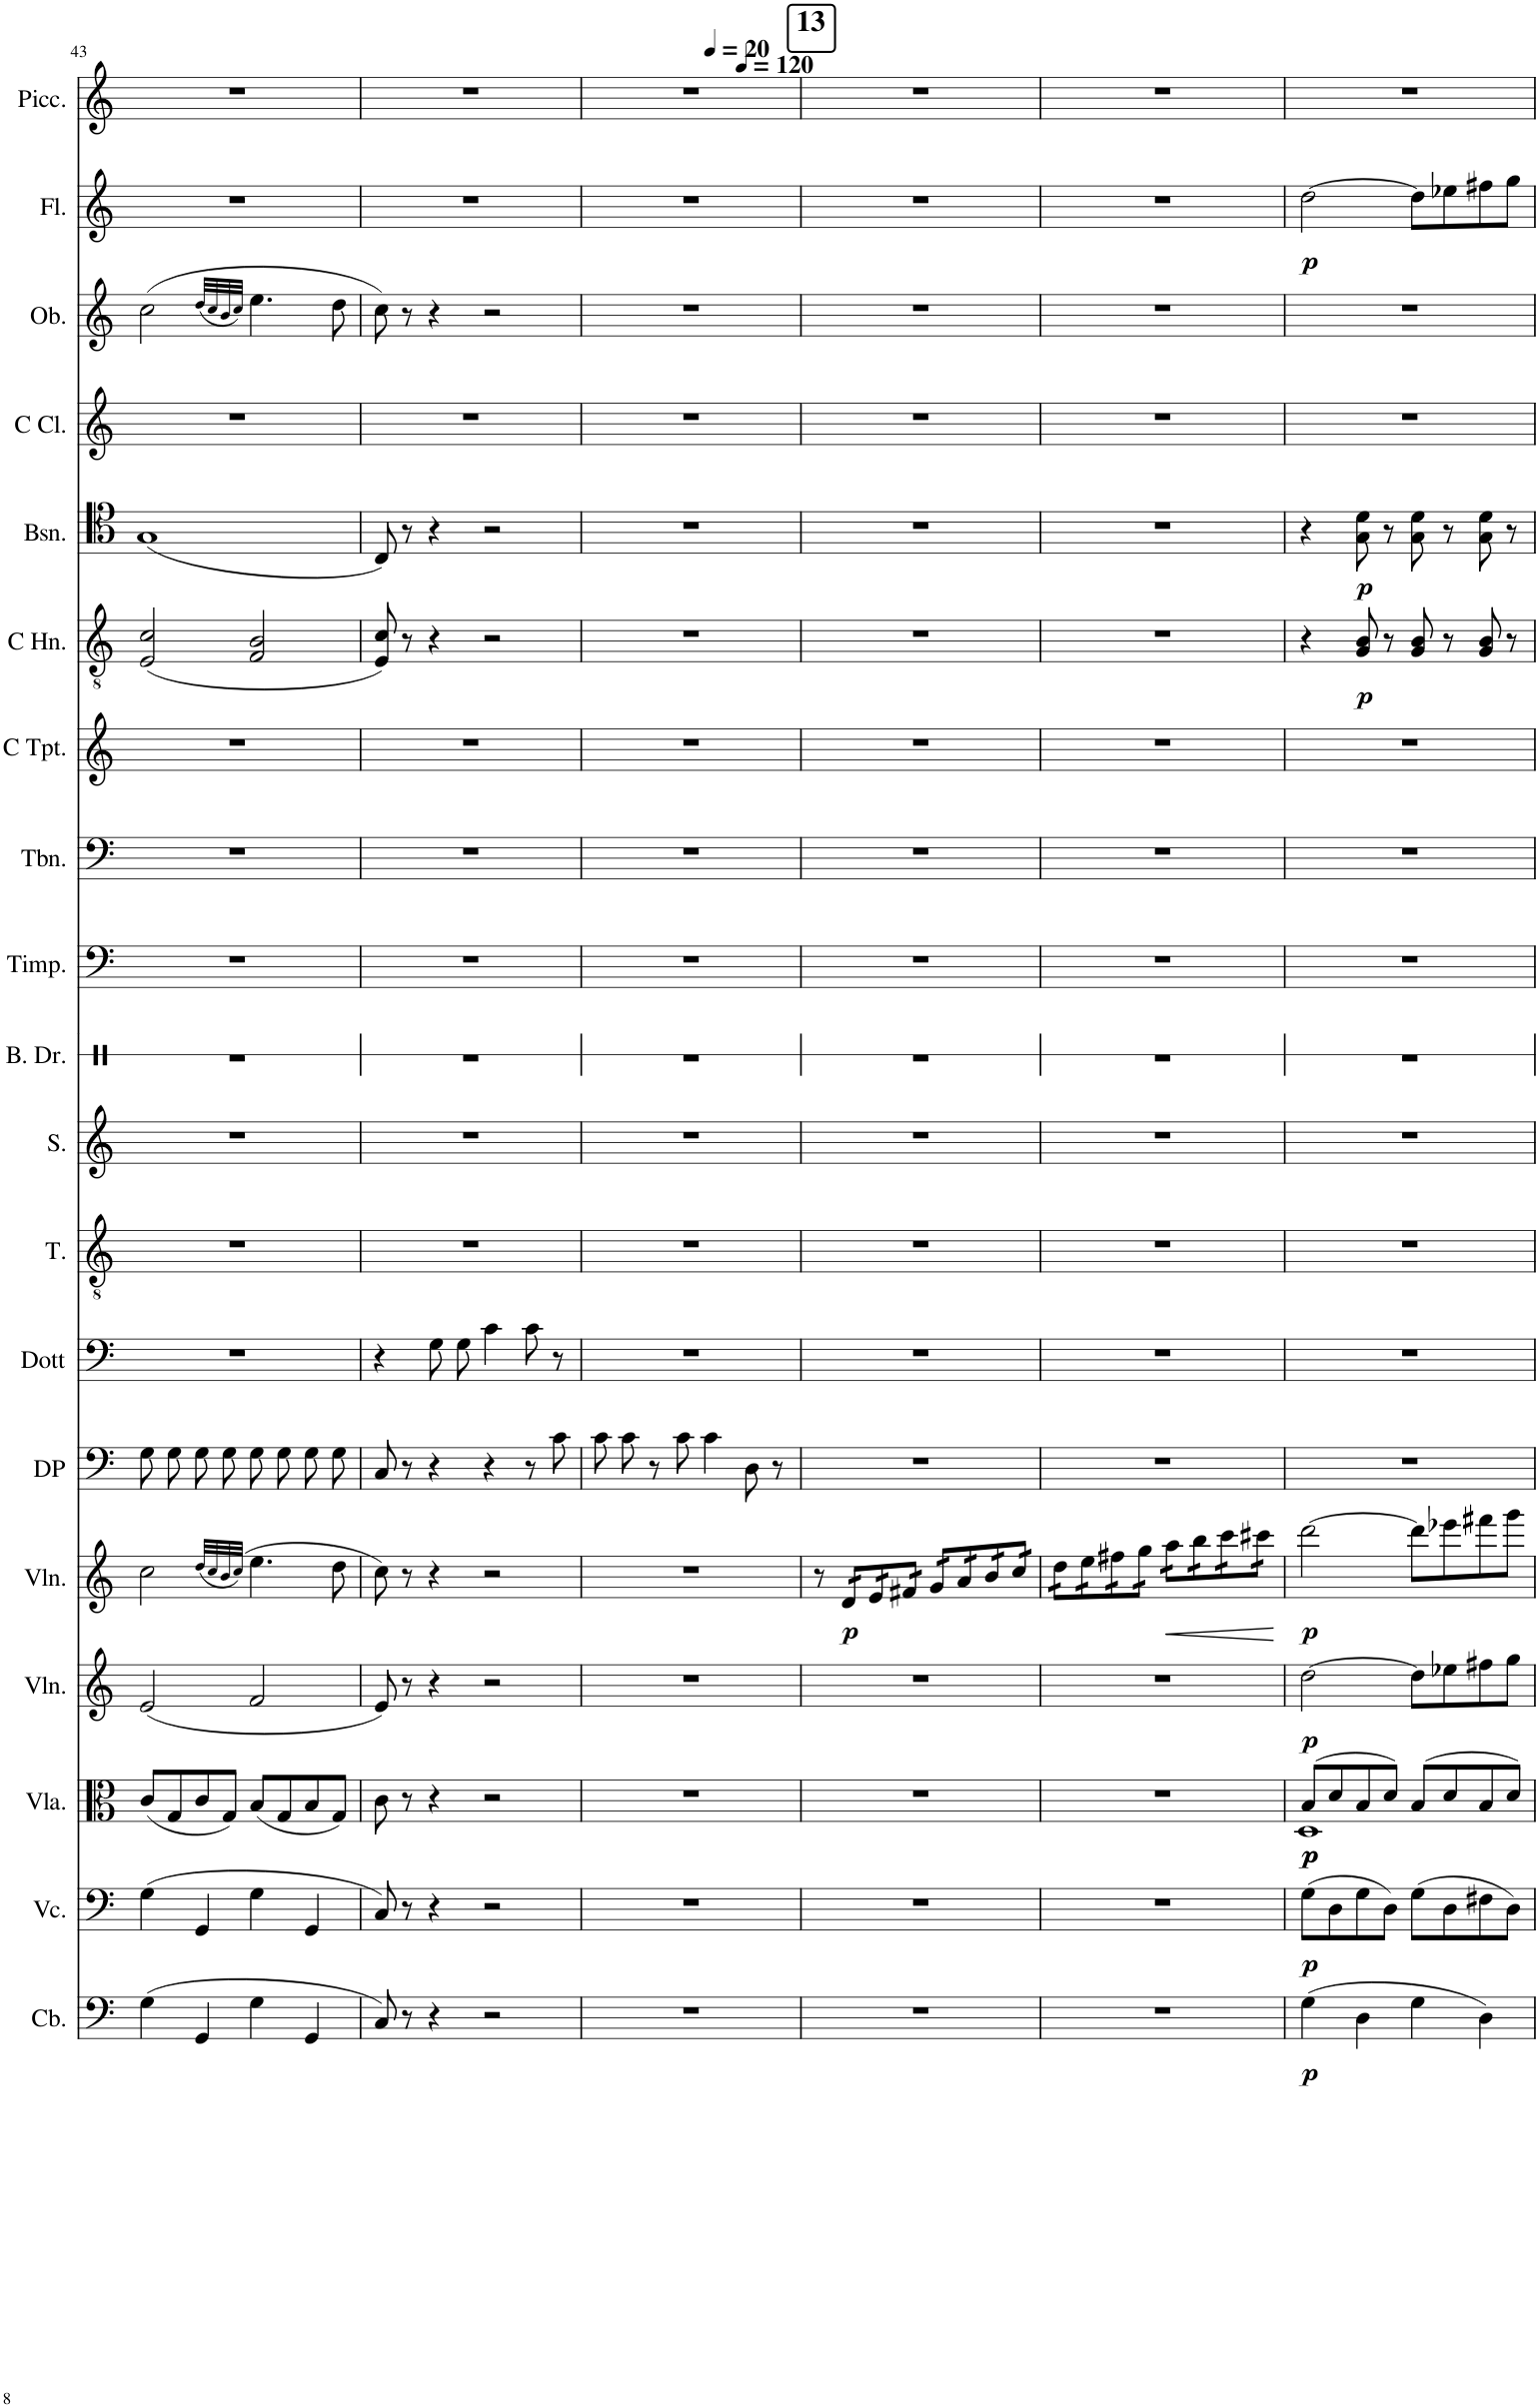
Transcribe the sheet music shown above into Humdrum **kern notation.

**kern	**dynam	**kern	**dynam	**kern	**dynam	**kern	**dynam	**kern	**dynam	**kern	**kern	**kern	**kern	**kern	**kern	**kern	**kern	**kern	**dynam	**kern	**dynam	**kern	**kern	**kern	**dynam	**kern
*part19	*part19	*part18	*part18	*part17	*part17	*part16	*part16	*part15	*part15	*part14	*part13	*part12	*part11	*part10	*part9	*part8	*part7	*part6	*part6	*part5	*part5	*part4	*part3	*part2	*part2	*part1
*staff19	*staff19	*staff18	*staff18	*staff17	*staff17	*staff16	*staff16	*staff15	*staff15	*staff14	*staff13	*staff12	*staff11	*staff10	*staff9	*staff8	*staff7	*staff6	*staff6	*staff5	*staff5	*staff4	*staff3	*staff2	*staff2	*staff1
*I"Contrabass	*	*I"Violoncello	*	*I"Viola	*	*I"Violin	*	*I"Violin	*	*I"Don Pasqule	*I"Dottore Malatesta	*I"Tenor	*I"Soprano	*I"Bass Drum	*I"Timpani	*I"Trombone	*I"C Trumpet	*I"Horn in C	*	*I"Bassoon	*	*I"C Clarinet	*I"Oboe	*I"Flute	*	*I"Piccolo
*I'Cb.	*	*I'Vc.	*	*I'Vla.	*	*I'Vln.	*	*I'Vln.	*	*I'DP	*I'Dott	*I'T.	*I'S.	*I'B. Dr.	*I'Timp.	*I'Tbn.	*I'C Tpt.	*	*	*I'Bsn.	*	*I'C Cl.	*I'Ob.	*I'Fl.	*	*I'Picc.
!!LO:PB:g=z
*clefF4	*	*clefF4	*	*clefC3	*	*clefG2	*	*clefG2	*	*clefF4	*clefF4	*clefGv2	*clefG2	*clefX	*clefF4	*clefF4	*clefG2	*clefGv2	*	*clefF4	*	*clefG2	*clefG2	*clefG2	*	*clefG2
*Trd7c12	*	*	*	*	*	*	*	*	*	*	*	*	*	*	*	*	*	*Trd7c12	*	*	*	*Trd1c2	*	*	*	*Trd-7c-12
*k[]	*	*k[]	*	*k[]	*	*k[]	*	*k[]	*	*k[]	*k[]	*k[]	*k[]	*k[]	*k[]	*k[]	*k[]	*k[]	*	*k[]	*	*k[]	*k[]	*k[]	*	*k[]
*M4/4	*	*M4/4	*	*M4/4	*	*M4/4	*	*M4/4	*	*M4/4	*M4/4	*M4/4	*M4/4	*M4/4	*M4/4	*M4/4	*M4/4	*M4/4	*	*M4/4	*	*M4/4	*M4/4	*M4/4	*	*M4/4
=43	=43	=43	=43	=43	=43	=43	=43	=43	=43	=43	=43	=43	=43	=43	=43	=43	=43	=43	=43	=43	=43	=43	=43	=43	=43	=43
(4G\	.	(4G\	.	(8c/L	.	(2e/	.	2cc\	.	8G\L	1r	1r	1r	1r	1r	1r	1r	(2E/ 2c/	.	(1G	.	1r	(2cc\	1r	.	1r
.	.	.	.	8G/	.	.	.	.	.	8G\J	.	.	.	.	.	.	.	.	.	.	.	.	.	.	.	.
4GG/	.	4GG/	.	8c/	.	.	.	.	.	8G\L	.	.	.	.	.	.	.	.	.	.	.	.	.	.	.	.
.	.	.	.	8G/J)	.	.	.	.	.	8G\J	.	.	.	.	.	.	.	.	.	.	.	.	.	.	.	.
.	.	.	.	.	.	.	.	(32qdd/LLL	.	.	.	.	.	.	.	.	.	.	.	.	.	.	(32qdd/LLL	.	.	.
.	.	.	.	.	.	.	.	32qcc/	.	.	.	.	.	.	.	.	.	.	.	.	.	.	32qcc/	.	.	.
.	.	.	.	.	.	.	.	32qb/	.	.	.	.	.	.	.	.	.	.	.	.	.	.	32qb/	.	.	.
.	.	.	.	.	.	.	.	(32qcc/JJJ)	.	.	.	.	.	.	.	.	.	.	.	.	.	.	32qcc/JJJ)	.	.	.
4G\	.	4G\	.	(8B/L	.	2f/	.	4.ee\	.	8G\L	.	.	.	.	.	.	.	2F/ 2B/	.	.	.	.	4.ee\	.	.	.
.	.	.	.	8G/	.	.	.	.	.	8G\J	.	.	.	.	.	.	.	.	.	.	.	.	.	.	.	.
4GG/	.	4GG/	.	8B/	.	.	.	.	.	8G\L	.	.	.	.	.	.	.	.	.	.	.	.	.	.	.	.
.	.	.	.	8G/J)	.	.	.	8dd\	.	8G\J	.	.	.	.	.	.	.	.	.	.	.	.	8dd\	.	.	.
=44	=44	=44	=44	=44	=44	=44	=44	=44	=44	=44	=44	=44	=44	=44	=44	=44	=44	=44	=44	=44	=44	=44	=44	=44	=44	=44
8C/)	.	8C/)	.	8c\	.	8e/)	.	8cc\)	.	8C/	4r	1r	1r	1r	1r	1r	1r	8E/ 8c/)	.	8C/)	.	1r	8cc\)	1r	.	1r
8r	.	8r	.	8r	.	8r	.	8r	.	8r	.	.	.	.	.	.	.	8r	.	8r	.	.	8r	.	.	.
4r	.	4r	.	4r	.	4r	.	4r	.	4r	8G\L	.	.	.	.	.	.	4r	.	4r	.	.	4r	.	.	.
.	.	.	.	.	.	.	.	.	.	.	8G\J	.	.	.	.	.	.	.	.	.	.	.	.	.	.	.
2r	.	2r	.	2r	.	2r	.	2r	.	4r	4c\	.	.	.	.	.	.	2r	.	2r	.	.	2r	.	.	.
.	.	.	.	.	.	.	.	.	.	8r	8c\	.	.	.	.	.	.	.	.	.	.	.	.	.	.	.
.	.	.	.	.	.	.	.	.	.	8c\	8r	.	.	.	.	.	.	.	.	.	.	.	.	.	.	.
=45	=45	=45	=45	=45	=45	=45	=45	=45	=45	=45	=45	=45	=45	=45	=45	=45	=45	=45	=45	=45	=45	=45	=45	=45	=45	=45
*	*	*	*	*	*	*	*	*	*	*	*	*	*	*	*	*	*	*	*	*	*	*	*	*	*	*^
*	*	*	*	*	*	*	*	*	*	*	*	*	*	*	*	*	*	*	*	*	*	*	*	*	*	*	*^
1r	.	1r	.	1r	.	1r	.	1r	.	8c\L	1r	1r	1r	1r	1r	1r	1r	1r	.	1r	.	1r	1r	1r	.	1r	2ryy	2.ryy
.	.	.	.	.	.	.	.	.	.	8c\J	.	.	.	.	.	.	.	.	.	.	.	.	.	.	.	.	.	.
.	.	.	.	.	.	.	.	.	.	8r	.	.	.	.	.	.	.	.	.	.	.	.	.	.	.	.	.	.
.	.	.	.	.	.	.	.	.	.	8c\	.	.	.	.	.	.	.	.	.	.	.	.	.	.	.	.	.	.
*	*	*	*	*	*	*	*	*	*	*	*	*	*	*	*	*	*	*	*	*	*	*	*	*	*	*MM20	*	*
.	.	.	.	.	.	.	.	.	.	4c\	.	.	.	.	.	.	.	.	.	.	.	.	.	.	.	.	2ryy	.
*	*	*	*	*	*	*	*	*	*	*	*	*	*	*	*	*	*	*	*	*	*	*	*	*	*	*MM120	*	*
.	.	.	.	.	.	.	.	.	.	8D\	.	.	.	.	.	.	.	.	.	.	.	.	.	.	.	.	.	4ryy
.	.	.	.	.	.	.	.	.	.	8r	.	.	.	.	.	.	.	.	.	.	.	.	.	.	.	.	.	.
*	*	*	*	*	*	*	*	*	*	*	*	*	*	*	*	*	*	*	*	*	*	*	*	*	*	*v	*v	*v
!!LO:REH:place=s1:a:t=
!!LO:REH:place=s1:a:B:cj:fs=14:t=13
=46	=46	=46	=46	=46	=46	=46	=46	=46	=46	=46	=46	=46	=46	=46	=46	=46	=46	=46	=46	=46	=46	=46	=46	=46	=46	=46
1r	.	1r	.	1r	.	1r	.	8r	.	1r	1r	1r	1r	1r	1r	1r	1r	1r	.	1r	.	1r	1r	1r	.	1r
!	!	!	!	!	!	!	!	!	!LO:DY:b	!	!	!	!	!	!	!	!	!	!	!	!	!	!	!	!	!
*	*	*	*	*	*	*	*	*tremolo	*	*	*	*	*	*	*	*	*	*	*	*	*	*	*	*	*	*
.	.	.	.	.	.	.	.	16d/LL	p	.	.	.	.	.	.	.	.	.	.	.	.	.	.	.	.	.
.	.	.	.	.	.	.	.	16d/	.	.	.	.	.	.	.	.	.	.	.	.	.	.	.	.	.	.
.	.	.	.	.	.	.	.	16e/	.	.	.	.	.	.	.	.	.	.	.	.	.	.	.	.	.	.
.	.	.	.	.	.	.	.	16e/	.	.	.	.	.	.	.	.	.	.	.	.	.	.	.	.	.	.
.	.	.	.	.	.	.	.	16f#X/	.	.	.	.	.	.	.	.	.	.	.	.	.	.	.	.	.	.
.	.	.	.	.	.	.	.	16f#X/JJ	.	.	.	.	.	.	.	.	.	.	.	.	.	.	.	.	.	.
.	.	.	.	.	.	.	.	16g/LL	.	.	.	.	.	.	.	.	.	.	.	.	.	.	.	.	.	.
.	.	.	.	.	.	.	.	16g/	.	.	.	.	.	.	.	.	.	.	.	.	.	.	.	.	.	.
.	.	.	.	.	.	.	.	16a/	.	.	.	.	.	.	.	.	.	.	.	.	.	.	.	.	.	.
.	.	.	.	.	.	.	.	16a/	.	.	.	.	.	.	.	.	.	.	.	.	.	.	.	.	.	.
.	.	.	.	.	.	.	.	16b/	.	.	.	.	.	.	.	.	.	.	.	.	.	.	.	.	.	.
.	.	.	.	.	.	.	.	16b/	.	.	.	.	.	.	.	.	.	.	.	.	.	.	.	.	.	.
.	.	.	.	.	.	.	.	16cc/	.	.	.	.	.	.	.	.	.	.	.	.	.	.	.	.	.	.
.	.	.	.	.	.	.	.	16cc/JJ	.	.	.	.	.	.	.	.	.	.	.	.	.	.	.	.	.	.
=47	=47	=47	=47	=47	=47	=47	=47	=47	=47	=47	=47	=47	=47	=47	=47	=47	=47	=47	=47	=47	=47	=47	=47	=47	=47	=47
1r	.	1r	.	1r	.	1r	.	16dd\LL	.	1r	1r	1r	1r	1r	1r	1r	1r	1r	.	1r	.	1r	1r	1r	.	1r
.	.	.	.	.	.	.	.	16dd\	.	.	.	.	.	.	.	.	.	.	.	.	.	.	.	.	.	.
.	.	.	.	.	.	.	.	16ee\	.	.	.	.	.	.	.	.	.	.	.	.	.	.	.	.	.	.
.	.	.	.	.	.	.	.	16ee\	.	.	.	.	.	.	.	.	.	.	.	.	.	.	.	.	.	.
.	.	.	.	.	.	.	.	16ff#X\	.	.	.	.	.	.	.	.	.	.	.	.	.	.	.	.	.	.
.	.	.	.	.	.	.	.	16ff#X\	.	.	.	.	.	.	.	.	.	.	.	.	.	.	.	.	.	.
.	.	.	.	.	.	.	.	16gg\	.	.	.	.	.	.	.	.	.	.	.	.	.	.	.	.	.	.
.	.	.	.	.	.	.	.	16gg\JJ	.	.	.	.	.	.	.	.	.	.	.	.	.	.	.	.	.	.
!	!	!	!	!	!	!	!	!	!LO:HP:b	!	!	!	!	!	!	!	!	!	!	!	!	!	!	!	!	!
.	.	.	.	.	.	.	.	16aa\LL	<	.	.	.	.	.	.	.	.	.	.	.	.	.	.	.	.	.
.	.	.	.	.	.	.	.	16aa\	.	.	.	.	.	.	.	.	.	.	.	.	.	.	.	.	.	.
.	.	.	.	.	.	.	.	16bb\	.	.	.	.	.	.	.	.	.	.	.	.	.	.	.	.	.	.
.	.	.	.	.	.	.	.	16bb\	.	.	.	.	.	.	.	.	.	.	.	.	.	.	.	.	.	.
.	.	.	.	.	.	.	.	16ccc\	.	.	.	.	.	.	.	.	.	.	.	.	.	.	.	.	.	.
.	.	.	.	.	.	.	.	16ccc\	.	.	.	.	.	.	.	.	.	.	.	.	.	.	.	.	.	.
.	.	.	.	.	.	.	.	16ccc#X\	.	.	.	.	.	.	.	.	.	.	.	.	.	.	.	.	.	.
.	.	.	.	.	.	.	.	16ccc#X\JJ	.	.	.	.	.	.	.	.	.	.	.	.	.	.	.	.	.	.
*	*	*	*	*	*	*	*	*Xtremolo	*	*	*	*	*	*	*	*	*	*	*	*	*	*	*	*	*	*
.	.	.	.	.	.	.	.	.	[	.	.	.	.	.	.	.	.	.	.	.	.	.	.	.	.	.
=48	=48	=48	=48	=48	=48	=48	=48	=48	=48	=48	=48	=48	=48	=48	=48	=48	=48	=48	=48	=48	=48	=48	=48	=48	=48	=48
*	*	*	*	*^	*	*	*	*	*	*	*	*	*	*	*	*	*	*	*	*	*	*	*	*	*	*
!	!LO:DY:b	!	!LO:DY:b	!	!	!LO:DY:b	!	!	!	!	!	!	!	!	!	!	!	!	!	!	!	!	!	!	!	!	!
!	!	!	!	!	!	!LO:DY:n=1:b	!	!LO:DY:b	!	!LO:DY:b	!	!	!	!	!	!	!	!	!	!	!	!	!	!	!	!LO:DY:b	!
(4G\	p	(8G\L	p	(8B/L	1D	p p	[2dd\	p	[2ddd\	p	1r	1r	1r	1r	1r	1r	1r	1r	4r	.	4r	.	1r	1r	[2dd\	p	1r
.	.	8D\	.	8d/	.	.	.	.	.	.	.	.	.	.	.	.	.	.	.	.	.	.	.	.	.	.	.
!	!	!	!	!	!	!	!	!	!	!	!	!	!	!	!	!	!	!	!	!LO:DY:b	!	!LO:DY:b	!	!	!	!	!
4D\	.	8G\	.	8B/	.	.	.	.	.	.	.	.	.	.	.	.	.	.	8G/ 8B/	p	8G\ 8d\	p	.	.	.	.	.
.	.	8D\J)	.	8d/J)	.	.	.	.	.	.	.	.	.	.	.	.	.	.	8r	.	8r	.	.	.	.	.	.
4G\	.	(8G\L	.	(8B/L	.	.	8dd\L]	.	8ddd\L]	.	.	.	.	.	.	.	.	.	8G/ 8B/	.	8G\ 8d\	.	.	.	8dd\L]	.	.
.	.	8D\	.	8d/	.	.	8ee-X\	.	8eee-X\	.	.	.	.	.	.	.	.	.	8r	.	8r	.	.	.	8ee-X\	.	.
4D\)	.	8F#X\	.	8B/	.	.	8ff#X\	.	8fff#X\	.	.	.	.	.	.	.	.	.	8G/ 8B/	.	8G\ 8d\	.	.	.	8ff#X\	.	.
.	.	8D\J)	.	8d/J)	.	.	8gg\J	.	8ggg\J	.	.	.	.	.	.	.	.	.	8r	.	8r	.	.	.	8gg\J	.	.
*	*	*	*	*v	*v	*	*	*	*	*	*	*	*	*	*	*	*	*	*	*	*	*	*	*	*	*	*
=	=	=	=	=	=	=	=	=	=	=	=	=	=	=	=	=	=	=	=	=	=	=	=	=	=	=
*-	*-	*-	*-	*-	*-	*-	*-	*-	*-	*-	*-	*-	*-	*-	*-	*-	*-	*-	*-	*-	*-	*-	*-	*-	*-	*-
